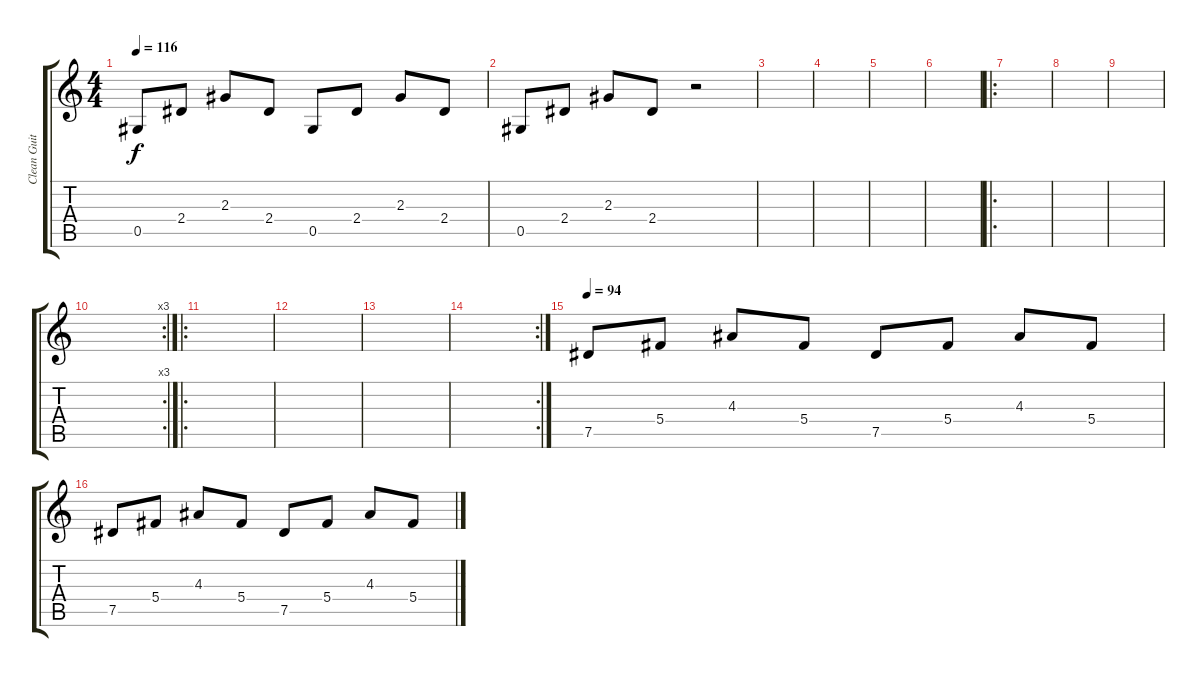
\track ("Clean Guitar" "Clean Guit") {instrument electricguitarjazz}
\staff {score tabs}
\tuning (Eb4 Bb3 Gb3 Db3 Ab2 Eb2) {hide}
\ts (4 4)
\tempo 116
\clef g2
\ks c
0.5.8{dy f} 2.4.8 2.3.8 2.4.8 0.5.8 2.4.8 2.3.8 2.4.8 |
0.5.8 2.4.8 2.3.8 2.4.8 r.2 |
|
|
|
|
\ro
|
|
|
\rc 3
|
\ro
|
|
|
\rc 2
|
\tempo 94
7.5.8 5.4.8 4.3.8 5.4.8 7.5.8 5.4.8 4.3.8 5.4.8 |
7.5.8 5.4.8 4.3.8 5.4.8 7.5.8 5.4.8 4.3.8 5.4.8
